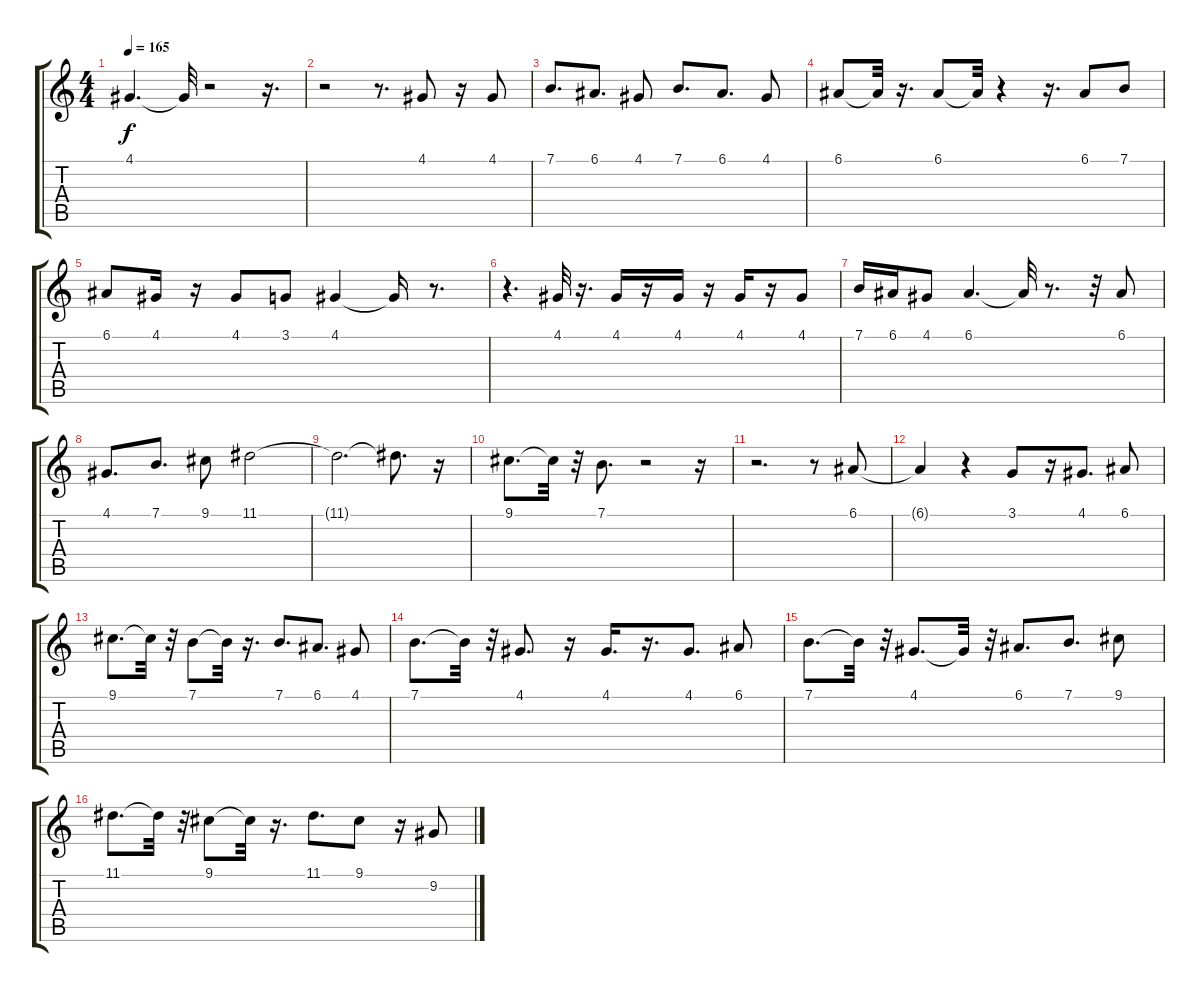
\track (" " " ") {instrument lead2sawtooth}
\staff {score tabs}
\tuning (E4 B3 G3 D3 A2 E2) {hide}
\ts (4 4)
\tempo 165
\clef g2
\ks c
4.1.4{d dy f} 4.1{t}.32 r.2 r.16{d} |
r.2 r.8{d} 4.1.8 r.16 4.1.8 |
7.1.8{d} 6.1.8{d} 4.1.8 7.1.8{d} 6.1.8{d} 4.1.8 |
6.1.8 6.1{t}.32 r.16{d} 6.1.8 6.1{t}.32 r.4 r.16{d} 6.1.8 7.1.8 |
6.1.8 4.1.16 r.16 4.1.8 3.1.8 4.1.4 4.1{t}.16 r.8{d} |
r.4{d} 4.1.32 r.16{d} 4.1.16 r.16 4.1.16 r.16 4.1.16 r.16 4.1.8 |
7.1.16 6.1.16 4.1.8 6.1.4{d} 6.1{t}.32 r.8{d} r.32 6.1.8 |
4.1.8{d} 7.1.8{d} 9.1.8 11.1.2 |
11.1{t}.2{d} 11.1{t}.8{d} r.16 |
9.1.8{d} 9.1{t}.32 r.32 7.1.8{d} r.2 r.16 |
r.2{d} r.8 6.1.8 |
6.1{t}.4 r.4 3.1.8 r.16 4.1.8{d} 6.1.8 |
9.1.8{d} 9.1{t}.32 r.32 7.1.8 7.1{t}.32 r.16{d} 7.1.8{d} 6.1.8{d} 4.1.8 |
7.1.8{d} 7.1{t}.32 r.32 4.1.8{d} r.16 4.1.16{d} r.16{d} 4.1.8{d} 6.1.8 |
7.1.8{d} 7.1{t}.32 r.32 4.1.8{d} 4.1{t}.32 r.32 6.1.8{d} 7.1.8{d} 9.1.8 |
11.1.8{d} 11.1{t}.32 r.32 9.1.8 9.1{t}.32 r.16{d} 11.1.8{d} 9.1.8 r.16 9.2.8
